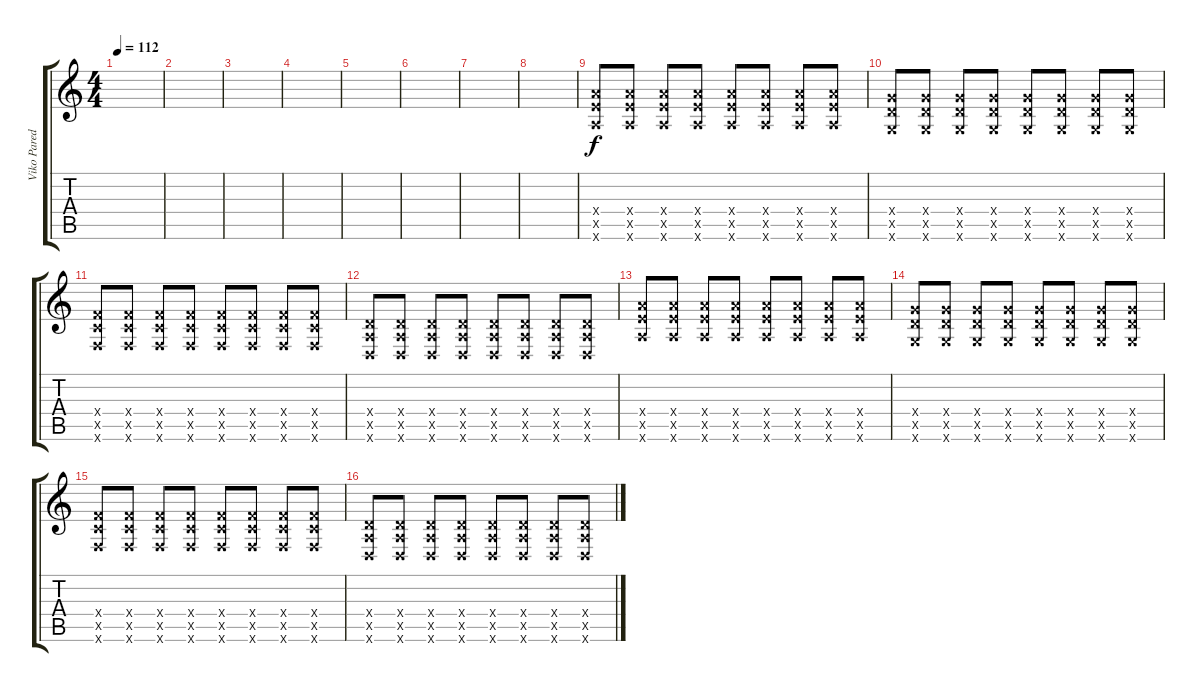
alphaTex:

\track ("Viko Paredes" "Viko Pared") {instrument distortionguitar}
\staff {score tabs}
\tuning (E4 B3 G3 D3 A2 D2) {hide}
\ts (4 4)
\tempo 112
\clef g2
\ks c
|
|
|
|
|
|
|
|
(7.4{x} 7.5{x} 7.6{x}).8 (7.4{x} 7.5{x} 7.6{x}).8 (7.4{x} 7.5{x} 7.6{x}).8 (7.4{x} 7.5{x} 7.6{x}).8 (7.4{x} 7.5{x} 7.6{x}).8 (7.4{x} 7.5{x} 7.6{x}).8 (7.4{x} 7.5{x} 7.6{x}).8 (7.4{x} 7.5{x} 7.6{x}).8 |
(5.4{x} 5.5{x} 5.6{x}).8 (5.4{x} 5.5{x} 5.6{x}).8 (5.4{x} 5.5{x} 5.6{x}).8 (5.4{x} 5.5{x} 5.6{x}).8 (5.4{x} 5.5{x} 5.6{x}).8 (5.4{x} 5.5{x} 5.6{x}).8 (5.4{x} 5.5{x} 5.6{x}).8 (5.4{x} 5.5{x} 5.6{x}).8 |
(3.4{x} 3.5{x} 3.6{x}).8 (3.4{x} 3.5{x} 3.6{x}).8 (3.4{x} 3.5{x} 3.6{x}).8 (3.4{x} 3.5{x} 3.6{x}).8 (3.4{x} 3.5{x} 3.6{x}).8 (3.4{x} 3.5{x} 3.6{x}).8 (3.4{x} 3.5{x} 3.6{x}).8 (3.4{x} 3.5{x} 3.6{x}).8 |
(0.4{x} 0.5{x} 0.6{x}).8 (0.4{x} 0.5{x} 0.6{x}).8 (0.4{x} 0.5{x} 0.6{x}).8 (0.4{x} 0.5{x} 0.6{x}).8 (0.4{x} 0.5{x} 0.6{x}).8 (0.4{x} 0.5{x} 0.6{x}).8 (0.4{x} 0.5{x} 0.6{x}).8 (0.4{x} 0.5{x} 0.6{x}).8 |
(7.4{x} 7.5{x} 7.6{x}).8 (7.4{x} 7.5{x} 7.6{x}).8 (7.4{x} 7.5{x} 7.6{x}).8 (7.4{x} 7.5{x} 7.6{x}).8 (7.4{x} 7.5{x} 7.6{x}).8 (7.4{x} 7.5{x} 7.6{x}).8 (7.4{x} 7.5{x} 7.6{x}).8 (7.4{x} 7.5{x} 7.6{x}).8 |
(5.4{x} 5.5{x} 5.6{x}).8 (5.4{x} 5.5{x} 5.6{x}).8 (5.4{x} 5.5{x} 5.6{x}).8 (5.4{x} 5.5{x} 5.6{x}).8 (5.4{x} 5.5{x} 5.6{x}).8 (5.4{x} 5.5{x} 5.6{x}).8 (5.4{x} 5.5{x} 5.6{x}).8 (5.4{x} 5.5{x} 5.6{x}).8 |
(3.4{x} 3.5{x} 3.6{x}).8 (3.4{x} 3.5{x} 3.6{x}).8 (3.4{x} 3.5{x} 3.6{x}).8 (3.4{x} 3.5{x} 3.6{x}).8 (3.4{x} 3.5{x} 3.6{x}).8 (3.4{x} 3.5{x} 3.6{x}).8 (3.4{x} 3.5{x} 3.6{x}).8 (3.4{x} 3.5{x} 3.6{x}).8 |
(0.4{x} 0.5{x} 0.6{x}).8 (0.4{x} 0.5{x} 0.6{x}).8 (0.4{x} 0.5{x} 0.6{x}).8 (0.4{x} 0.5{x} 0.6{x}).8 (0.4{x} 0.5{x} 0.6{x}).8 (0.4{x} 0.5{x} 0.6{x}).8 (0.4{x} 0.5{x} 0.6{x}).8 (0.4{x} 0.5{x} 0.6{x}).8
